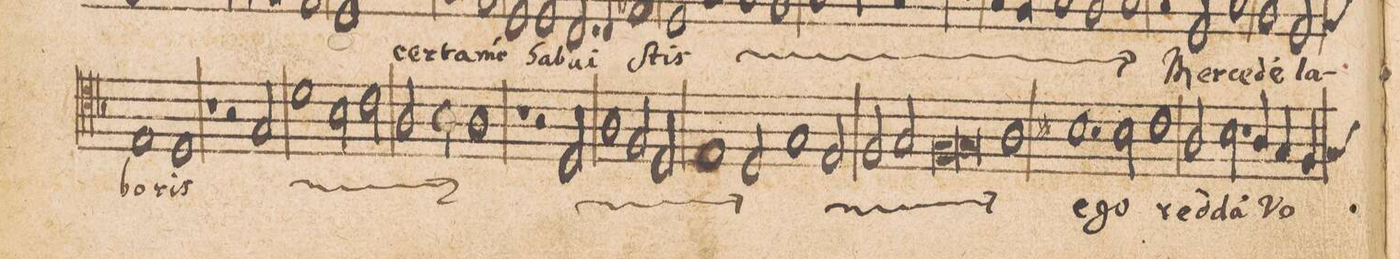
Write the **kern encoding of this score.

**kern	**text
*I"TENOR.	*
*clefC4	*
*k[b-]	*
*met(C|)	*
*M2/1	*
1Eny	-bo-
=33-	=33-
1D	-ris
1r	.
=34-	=34-
2r	.
*	*ij
2G/	Mer-
1d	-ce-
=35-	=35-
2B-\	-d(em)
2c\	la-
2A/	-bo-
2B-\	.
=36-	=36-
1A	-ris
1r	.
=37-	=37-
2r	.
2D/	Mer-
1A	-ce-
=38-	=38-
2F/	-d(em)
2D/	la-
1E	-bo-
=39-	=39-
2D/	-ris
1G	Mer-
2E/	-ce-
=40-	=40-
2F/	-d(em)
2G/	la-
*lig	*
1F	-bo-
=41-	=41-
1G	.
*Xlig	*
1A	-ris
*	*Xij
=42-	=42-
1.Bn	e-
2B\	-go
=43-	=43-
1c	red-
2A/	-d(am)
2.B-y\	Vo-
=44-	=44-
4A/	.
4G/	.
4F/	.
*custos:G	*
*-	*-
